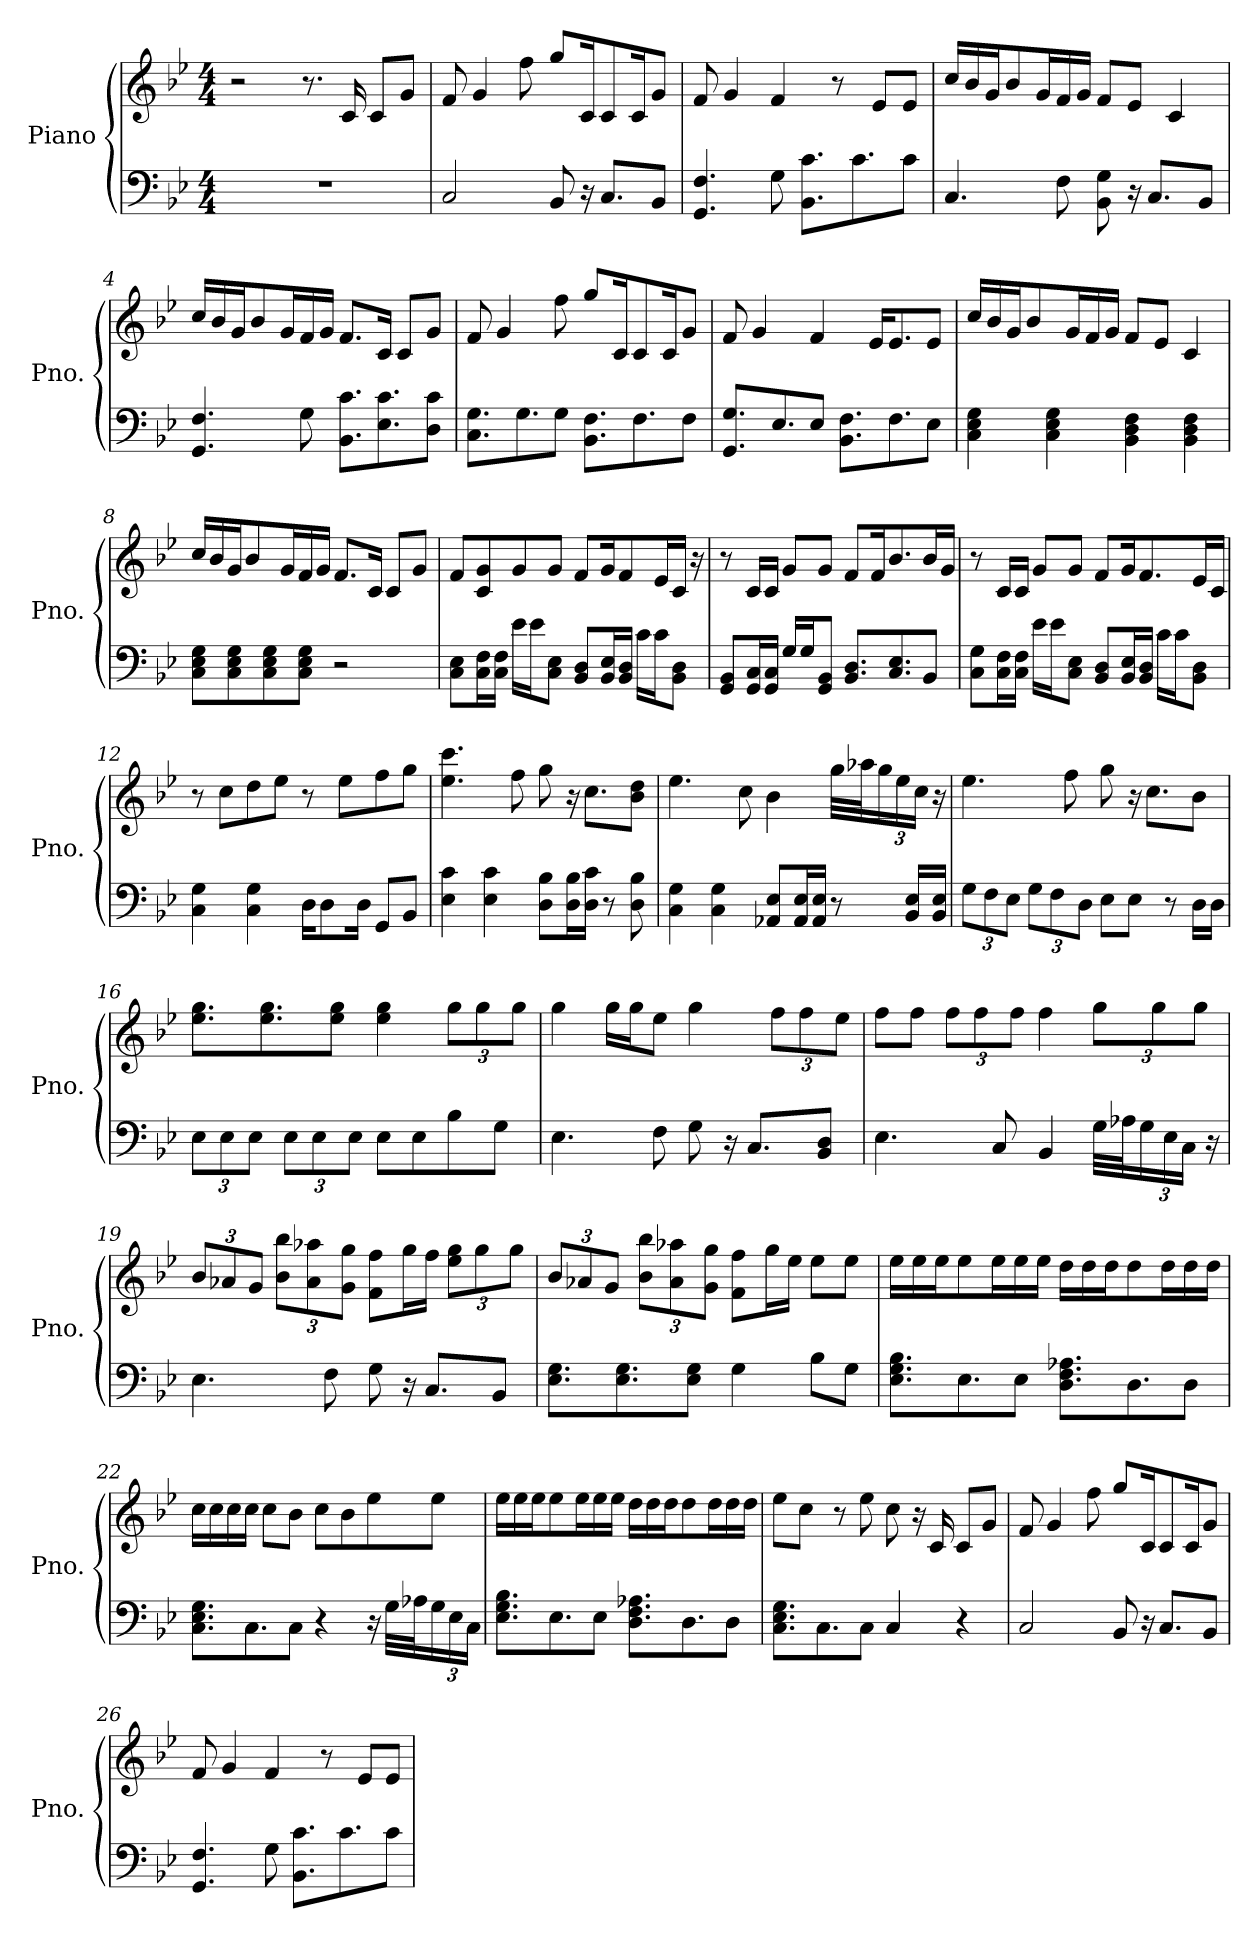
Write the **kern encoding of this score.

**kern	**kern
*part1	*part1
*staff2	*staff1
*I"Piano	*
*I'Pno.	*
*clefF4	*clefG2
*k[b-e-]	*k[b-e-]
*M4/4	*M4/4
*MM96	*MM96
=	=
1r	2r
.	8.r
.	16c/
.	8c/L
.	8g/J
=1	=1
2C/	8f/
.	4g/
.	8ff\
8BB-/	8gg/L
16r	16c/K
8.C/L	8c/
.	16c/K
8BB-/J	8g/J
=2	=2
4.GG/ 4.F/	8f/
.	4g/
8G\	4f/
8.BB-\ 8.c\L	.
.	8r
8.c\	.
.	8e-/L
8c\J	8e-/J
=3	=3
4.C/	16cc/LL
.	16b-/
.	16g/J
.	8b-/
.	16g/L
8F\	16f/
.	16g/JJ
8BB-\ 8G\	8f/L
16r	8e-/J
8.C/L	.
.	4c/
8BB-/J	.
!!LO:LB:g=z
=4	=4
4.GG/ 4.F/	16cc/LL
.	16b-/
.	16g/J
.	8b-/
.	16g/L
8G\	16f/
.	16g/JJ
8.BB-\ 8.c\L	8.f/L
8.E-\ 8.c\	16c/Jk
.	8c/L
8D\ 8c\J	8g/J
=5	=5
8.C\ 8.G\L	8f/
.	4g/
8.G\	.
8G\J	8ff\
8.BB-\ 8.F\L	8gg/L
.	16c/K
8.F\	8c/
.	16c/K
8F\J	8g/J
=6	=6
8.GG/ 8.G/L	8f/
.	4g/
8.E-/	.
8E-/J	4f/
8.BB-\ 8.F\L	.
.	16e-/KL
8.F\	8.e-/
8E-\J	8e-/J
=7	=7
4C\ 4E-\ 4G\	16cc/LL
.	16b-/
.	16g/J
.	8b-/
4C\ 4E-\ 4G\	.
.	16g/L
.	16f/
.	16g/JJ
4BB-\ 4D\ 4F\	8f/L
.	8e-/J
4BB-\ 4D\ 4F\	4c/
!!LO:LB:g=z
=8	=8
8C\ 8E-\ 8G\L	16cc/LL
.	16b-/
8C\ 8E-\ 8G\	16g/J
.	8b-/
8C\ 8E-\ 8G\	.
.	16g/L
8C\ 8E-\ 8G\J	16f/
.	16g/JJ
2r	8.f/L
.	16c/Jk
.	8c/L
.	8g/J
=9	=9
8C\ 8E-\L	8f/L
16C\ 16F\L	8c/ 8g/
16C\ 16F\JJ	.
16e-\LL	8g/
16e-\J	.
8C\ 8E-\J	8g/J
8BB-/ 8D/L	8f/L
16BB-/ 16E-/L	16g/K
16BB-/ 16D/JJ	8f/
16c\LL	.
16c\J	16e-/L
8BB-\ 8D\J	16c/JJ
.	16r
=10	=10
8GG/ 8BB-/L	8r
16GG/ 16C/L	16c/LL
16GG/ 16C/JJ	16c/JJ
16G/LL	8g/L
16G/J	.
8GG/ 8BB-/J	8g/J
8.BB-/ 8.D/L	8f/L
.	16f/K
8.C/ 8.E-/	8.b-/
8BB-/J	16b-/L
.	16g/JJ
!!LO:LB:g=z
=11	=11
8C\ 8G\L	8r
16C\ 16F\L	16c/LL
16C\ 16F\JJ	16c/JJ
16e-\LL	8g/L
16e-\J	.
8C\ 8E-\J	8g/J
8BB-/ 8D/L	8f/L
16BB-/ 16E-/L	16g/K
16BB-/ 16D/JJ	8.f/
16c\LL	.
16c\J	.
8BB-\ 8D\J	16e-/L
.	16c/JJ
=12	=12
4C\ 4G\	8r
.	8cc\L
4C\ 4G\	8dd\
.	8ee-\J
16D\KL	8r
8D\	.
.	8ee-\L
16D\Jk	.
8GG/L	8ff\
8BB-/J	8gg\J
=13	=13
4E-\ 4c\	4.ee-\ 4.ccc\
4E-\ 4c\	.
.	8ff\
8D\ 8B-\L	8gg\
16D\ 16B-\L	16r
16D\ 16c\JJ	8.cc\L
8r	.
8D\ 8B-\	8b-\ 8dd\J
=14	=14
4C\ 4G\	4.ee-\
4C\ 4G\	.
.	8cc\
8AA-X/ 8E-/L	4b-\
16AA-/ 16E-/L	.
16AA-/ 16E-/JJ	.
8r	32gg\LLL
.	32aa-X\J
*	*Xbrackettup
.	24gg\
.	24ee-\
16BB-/ 16E-/LL	.
.	24cc\JJ
16BB-/ 16E-/JJ	16r
!!LO:LB:g=z
=15	=15
*Xbrackettup	*
12G\L	4.ee-\
12F\	.
12E-\J	.
12G\L	.
12F\	.
.	8ff\
12D\J	.
8E-\L	8gg\
8E-\J	16r
.	8.cc\L
8r	.
16D\LL	8b-\J
16D\JJ	.
=16	=16
12E-\L	8.ee-\ 8.gg\L
12E-\	.
12E-\J	.
.	8.ee-\ 8.gg\
12E-\L	.
12E-\	.
.	8ee-\ 8gg\J
12E-\J	.
8E-\L	4ee-\ 4gg\
8E-\	.
8B-\	12gg\L
.	12gg\
8G\J	.
.	12gg\J
=17	=17
4.E-\	4gg\
.	16gg\LL
.	16gg\J
8F\	8ee-\J
8G\	4gg\
16r	.
8.C/L	.
.	12ff\L
.	12ff\
8BB-/ 8D/J	.
.	12ee-\J
=18	=18
4.E-\	8ff\L
.	8ff\J
.	12ff\L
.	12ff\
8C/	.
.	12ff\J
4BB-/	4ff\
32G\LLL	12gg\L
32A-X\J	.
24G\	.
.	12gg\
24E-\	.
24C\JJ	.
.	12gg\J
16r	.
!!LO:PB:g=z
=19	=19
4.E-\	12b-/L
.	12a-X/
.	12g/J
.	12b-\ 12bb-\L
.	12a-\ 12aa-X\
8F\	.
.	12g\ 12gg\J
8G\	8f\ 8ff\L
16r	16gg\L
8.C/L	16ff\JJ
.	12ee-\ 12gg\L
.	12gg\
8BB-/J	.
.	12gg\J
=20	=20
8.E-\ 8.G\L	12b-/L
.	12a-X/
.	12g/J
8.E-\ 8.G\	.
.	12b-\ 12bb-\L
.	12a-\ 12aa-X\
8E-\ 8G\J	.
.	12g\ 12gg\J
4G\	8f\ 8ff\L
.	16gg\L
.	16ee-\JJ
8B-\L	8ee-\L
8G\J	8ee-\J
=21	=21
8.E-\ 8.G\ 8.B-\L	16ee-\LL
.	16ee-\
.	16ee-\J
8.E-\	8ee-\
.	16ee-\L
8E-\J	16ee-\
.	16ee-\JJ
8.D\ 8.F\ 8.A-X\L	16dd\LL
.	16dd\
.	16dd\J
8.D\	8dd\
.	16dd\L
8D\J	16dd\
.	16dd\JJ
!!LO:LB:g=z
=22	=22
8.C\ 8.E-\ 8.G\L	16cc\LL
.	16cc\
.	16cc\
8.C\	16cc\JJ
.	8cc\L
8C\J	8b-\J
4r	8cc\L
.	8b-\
16r	8ee-\
32G\LLL	.
32A-X\J	.
24G\	8ee-\J
24E-\	.
24C\JJ	.
=23	=23
8.E-\ 8.G\ 8.B-\L	16ee-\LL
.	16ee-\
.	16ee-\J
8.E-\	8ee-\
.	16ee-\L
8E-\J	16ee-\
.	16ee-\JJ
8.D\ 8.F\ 8.A-X\L	16dd\LL
.	16dd\
.	16dd\J
8.D\	8dd\
.	16dd\L
8D\J	16dd\
.	16dd\JJ
=24	=24
8.C\ 8.E-\ 8.G\L	8ee-\L
.	8cc\J
8.C\	.
.	8r
8C\J	8ee-\
4C/	8cc\
.	16r
.	16c/
4r	8c/L
.	8g/J
!!LO:LB:g=z
=25	=25
2C/	8f/
.	4g/
.	8ff\
8BB-/	8gg/L
16r	16c/K
8.C/L	8c/
.	16c/K
8BB-/J	8g/J
=26	=26
4.GG/ 4.F/	8f/
.	4g/
8G\	4f/
8.BB-\ 8.c\L	.
.	8r
8.c\	.
.	8e-/L
8c\J	8e-/J
=	=
*-	*-
